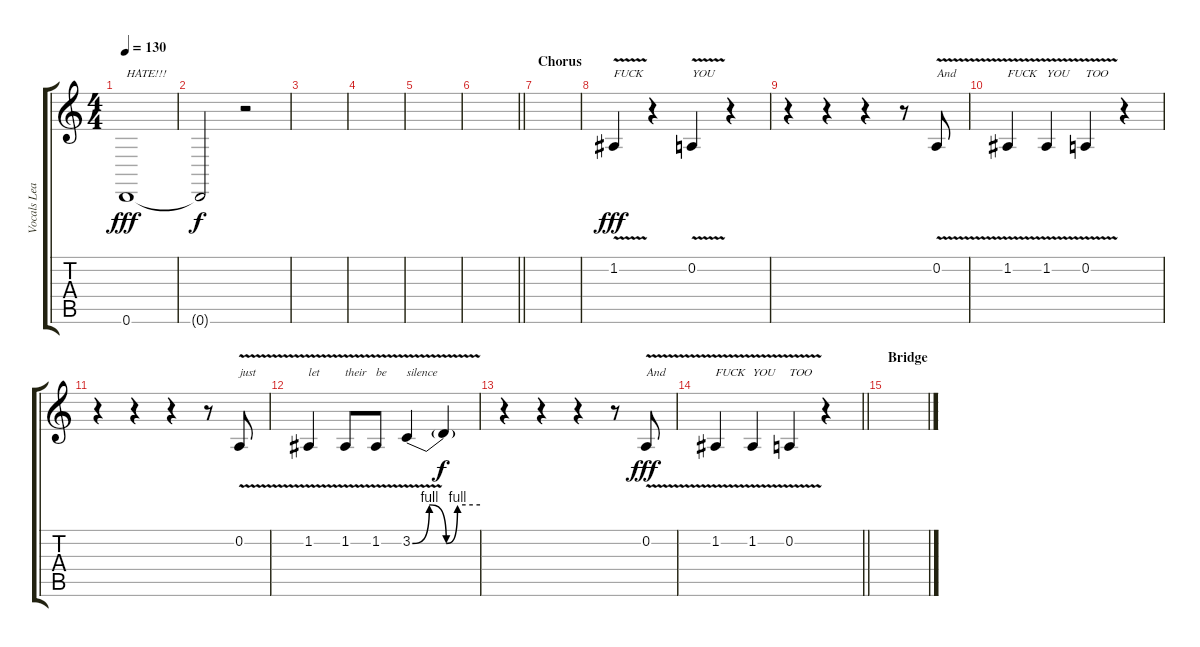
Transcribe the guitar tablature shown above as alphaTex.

\track ("Vocals Lead" "Vocals Lea") {instrument tenorsax}
\staff {score tabs}
\tuning (D4 A3 F3 C3 G2 D2) {hide}
\ts (4 4)
\tempo 130
\clef g2
\ks c
0.6.1{txt "HATE!!!" dy fff} |
0.6{t}.2{dy f} r.2 |
|
|
|
\barLineRight lightlight
|
\section ("" "Chorus")
|
1.2{v}.4{txt "FUCK" dy fff} r.4 0.2{v}.4{txt "YOU"} r.4 |
r.4 r.4 r.4 r.8 0.2{v}.8{txt "And"} |
1.2{v}.4{txt "FUCK"} 1.2{v}.4{txt "YOU"} 0.2{v}.4{txt "TOO"} r.4 |
r.4 r.4 r.4 r.8 0.2{v}.8{txt "just"} |
1.2{v}.4{txt "let"} 1.2{v}.8{txt "their"} 1.2{v}.8{txt "be"} 3.2{be (custom 0 0 15 4 30 0 40 4 60 4) v}.4{txt "silence"} 3.2{t}.4{dy f} |
r.4 r.4 r.4 r.8 0.2{v}.8{txt "And" dy fff} |
\barLineRight lightlight
1.2{v}.4{txt "FUCK"} 1.2{v}.4{txt "YOU"} 0.2{v}.4{txt "TOO"} r.4 |
\section ("" "Bridge")
